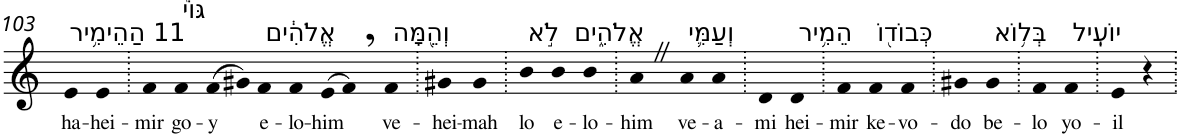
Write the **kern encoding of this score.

**kern	**text
*part1	*part1
*staff1	*staff1
*I"Piano	*
*I'Pno	*
!!LO:PB:g=z
*clefG2	*
*k[]	*
=103	=103
!LO:TX:a:t=11 הַהֵימִ֥יר	!
!	!LO:LY:b
4e	ha-
!	!LO:LY:b
4e	-hei-
=104.	=104.
!	!LO:LY:b
4f	-mir
!LO:TX:a:t=גּוֹי֙	!
!	!LO:LY:b
4f	go-
!	!LO:LY:b
(>8f	-y
8g#X)	.
!LO:TX:a:t=אֱלֹהִ֔ים	!
!	!LO:LY:b
4f	e-
!	!LO:LY:b
4f	-lo-
!	!LO:LY:b
(>8e	-him
8f,)	.
!LO:TX:a:t=וְהֵ֖מָּה	!
!	!LO:LY:b
4f	ve-
=105.	=105.
!	!LO:LY:b
4g#X	-hei-
!	!LO:LY:b
4g#	-mah
=106.	=106.
!LO:TX:a:t=לֹ֣א	!
!	!LO:LY:b
4b	lo
!LO:TX:a:t=אֱלֹהִ֑ים	!
!	!LO:LY:b
4b	e-
!	!LO:LY:b
4b	-lo-
=107.	=107.
!	!LO:LY:b
4aZ	-him
!LO:TX:a:t=וְעַמִּ֛י	!
!	!LO:LY:b
4a	ve-
!	!LO:LY:b
4a	-a-
=108.	=108.
!	!LO:LY:b
4d	-mi
!LO:TX:a:t=הֵמִ֥יר	!
!	!LO:LY:b
4d	hei-
=109.	=109.
!	!LO:LY:b
4f	-mir
!LO:TX:a:t=כְּבוֹד֖וֹ	!
!	!LO:LY:b
4f	ke-
!	!LO:LY:b
4f	-vo-
=110.	=110.
!	!LO:LY:b
4g#X	-do
!LO:TX:a:t=בְּל֥וֹא	!
!	!LO:LY:b
4g#	be-
=111.	=111.
!	!LO:LY:b
4f	-lo
!LO:TX:a:t=יוֹעִֽיל	!
!	!LO:LY:b
4f	yo-
=112.	=112.
!	!LO:LY:b
4e	-il
4r	.
=.	=.
*-	*-
